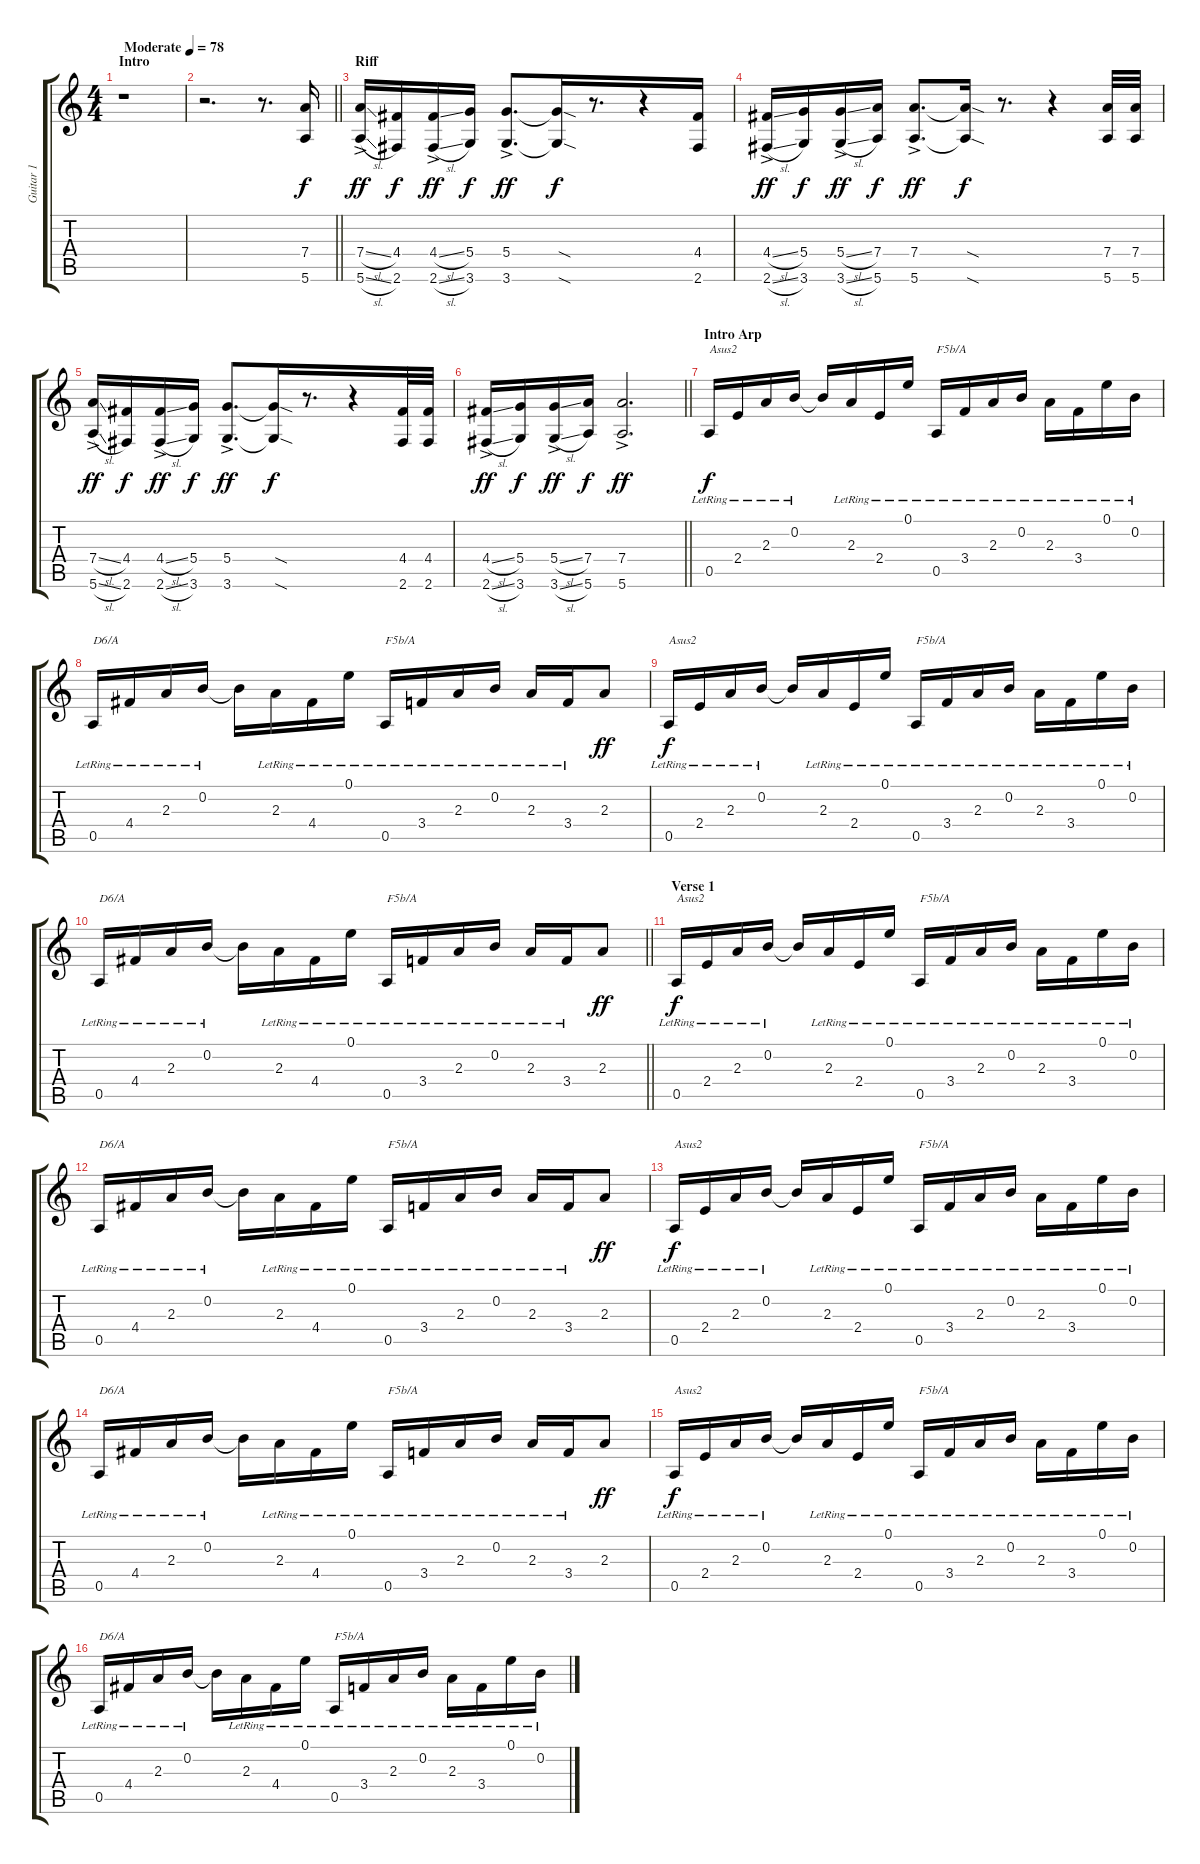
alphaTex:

\track ("Guitar 1" "Guitar 1") {instrument overdrivenguitar}
\staff {score tabs}
\tuning (E4 B3 G3 D3 A2 E2) {hide}
\ts (4 4)
\section ("" "Intro")
\tempo (78 "Moderate")
\clef g2
\ks c
r.1{dy f instrument overdrivenguitar} |
\barLineRight lightlight
r.2{d} r.8{d} (7.4 5.6).16 |
\section ("" "Riff")
(7.4{sl} 5.6{sl ac}).16{dy ff beam merge} (4.4 2.6).16{dy f} (4.4{sl} 2.6{sl ac}).16{dy ff} (5.4 3.6).16{dy f} (5.4 3.6{ac}).8{d dy ff} (5.4{sod t} 3.6{sod t}).16{dy f beam merge} r.8{d beam merge} r.4 (4.4 2.6).16 |
(4.4{sl} 2.6{sl ac}).16{dy ff beam merge} (5.4 3.6).16{dy f beam merge} (5.4{sl} 3.6{sl ac}).16{dy ff} (7.4 5.6).16{dy f} (7.4 5.6{ac}).8{d dy ff} (7.4{sod t} 5.6{sod t}).16{dy f} r.8{d beam merge} r.4{beam merge} (7.4 5.6).32 (7.4 5.6).32 |
(7.4{sl} 5.6{sl ac}).16{dy ff beam merge} (4.4 2.6).16{dy f} (4.4{sl} 2.6{sl ac}).16{dy ff} (5.4 3.6).16{dy f} (5.4 3.6{ac}).8{d dy ff} (5.4{sod t} 3.6{sod t}).16{dy f beam merge} r.8{d beam merge} r.4 (4.4 2.6).32{beam merge} (4.4 2.6).32 |
\barLineRight lightlight
(4.4{sl} 2.6{sl ac}).16{dy ff beam merge} (5.4 3.6).16{dy f beam merge} (5.4{sl} 3.6{sl ac}).16{dy ff} (7.4 5.6).16{dy f beam merge} (7.4 5.6{ac}).2{d dy ff} |
\section ("" "Intro Arp")
0.5{lr}.16{txt "Asus2" dy f instrument electricguitarclean} 2.4{lr}.16 2.3{lr}.16 0.2{lr}.16 0.2{t}.16{beam merge} 2.3{lr}.16 2.4{lr}.16 0.1{lr}.16 0.5{lr}.16{txt "F5b/A"} 3.4{lr}.16{beam merge} 2.3{lr}.16{beam merge} 0.2{lr}.16 2.3{lr}.16{beam merge} 3.4{lr}.16 0.1{lr}.16 0.2{lr}.16 |
0.5{lr}.16{txt "D6/A"} 4.4{lr}.16 2.3{lr}.16{beam merge} 0.2{lr}.16 0.2{t}.16{beam merge} 2.3{lr}.16 4.4{lr}.16 0.1{lr}.16 0.5{lr}.16{txt "F5b/A"} 3.4{lr}.16{beam merge} 2.3{lr}.16{beam merge} 0.2{lr}.16 2.3{lr}.16{beam merge} 3.4{lr}.16 2.3.8{dy ff} |
0.5{lr}.16{txt "Asus2" dy f} 2.4{lr}.16 2.3{lr}.16 0.2{lr}.16 0.2{t}.16{beam merge} 2.3{lr}.16 2.4{lr}.16 0.1{lr}.16 0.5{lr}.16{txt "F5b/A"} 3.4{lr}.16{beam merge} 2.3{lr}.16{beam merge} 0.2{lr}.16 2.3{lr}.16{beam merge} 3.4{lr}.16 0.1{lr}.16 0.2{lr}.16 |
\barLineRight lightlight
0.5{lr}.16{txt "D6/A"} 4.4{lr}.16 2.3{lr}.16{beam merge} 0.2{lr}.16 0.2{t}.16{beam merge} 2.3{lr}.16 4.4{lr}.16 0.1{lr}.16 0.5{lr}.16{txt "F5b/A"} 3.4{lr}.16{beam merge} 2.3{lr}.16{beam merge} 0.2{lr}.16 2.3{lr}.16{beam merge} 3.4{lr}.16 2.3.8{dy ff} |
\section ("" "Verse 1")
0.5{lr}.16{txt "Asus2" dy f} 2.4{lr}.16 2.3{lr}.16 0.2{lr}.16 0.2{t}.16{beam merge} 2.3{lr}.16 2.4{lr}.16 0.1{lr}.16 0.5{lr}.16{txt "F5b/A"} 3.4{lr}.16{beam merge} 2.3{lr}.16{beam merge} 0.2{lr}.16 2.3{lr}.16{beam merge} 3.4{lr}.16 0.1{lr}.16 0.2{lr}.16 |
0.5{lr}.16{txt "D6/A"} 4.4{lr}.16 2.3{lr}.16{beam merge} 0.2{lr}.16 0.2{t}.16{beam merge} 2.3{lr}.16 4.4{lr}.16 0.1{lr}.16 0.5{lr}.16{txt "F5b/A"} 3.4{lr}.16{beam merge} 2.3{lr}.16{beam merge} 0.2{lr}.16 2.3{lr}.16{beam merge} 3.4{lr}.16 2.3.8{dy ff} |
0.5{lr}.16{txt "Asus2" dy f} 2.4{lr}.16 2.3{lr}.16 0.2{lr}.16 0.2{t}.16{beam merge} 2.3{lr}.16 2.4{lr}.16 0.1{lr}.16 0.5{lr}.16{txt "F5b/A"} 3.4{lr}.16{beam merge} 2.3{lr}.16{beam merge} 0.2{lr}.16 2.3{lr}.16{beam merge} 3.4{lr}.16 0.1{lr}.16 0.2{lr}.16 |
0.5{lr}.16{txt "D6/A"} 4.4{lr}.16 2.3{lr}.16{beam merge} 0.2{lr}.16 0.2{t}.16{beam merge} 2.3{lr}.16 4.4{lr}.16 0.1{lr}.16 0.5{lr}.16{txt "F5b/A"} 3.4{lr}.16{beam merge} 2.3{lr}.16{beam merge} 0.2{lr}.16 2.3{lr}.16{beam merge} 3.4{lr}.16 2.3.8{dy ff} |
0.5{lr}.16{txt "Asus2" dy f} 2.4{lr}.16 2.3{lr}.16 0.2{lr}.16 0.2{t}.16{beam merge} 2.3{lr}.16 2.4{lr}.16 0.1{lr}.16 0.5{lr}.16{txt "F5b/A"} 3.4{lr}.16{beam merge} 2.3{lr}.16{beam merge} 0.2{lr}.16 2.3{lr}.16{beam merge} 3.4{lr}.16 0.1{lr}.16 0.2{lr}.16 |
0.5{lr}.16{txt "D6/A"} 4.4{lr}.16 2.3{lr}.16{beam merge} 0.2{lr}.16 0.2{t}.16{beam merge} 2.3{lr}.16 4.4{lr}.16 0.1{lr}.16 0.5{lr}.16{txt "F5b/A"} 3.4{lr}.16{beam merge} 2.3{lr}.16{beam merge} 0.2{lr}.16 2.3{lr}.16{beam merge} 3.4{lr}.16 0.1{lr}.16 0.2{lr}.16
